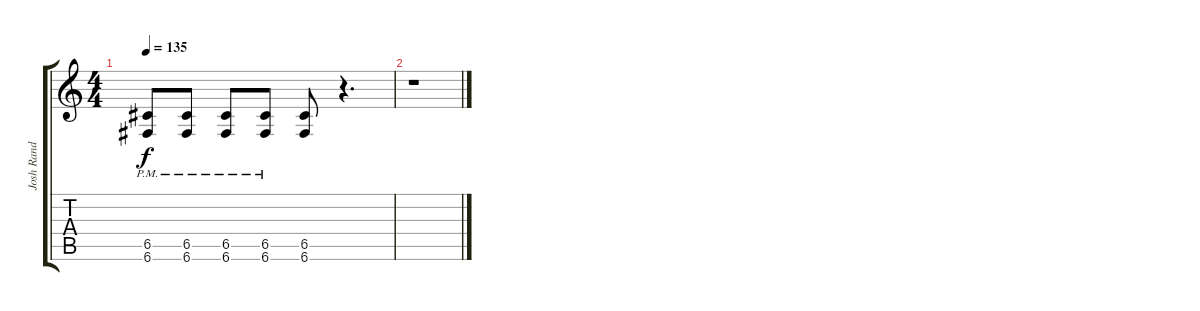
\track ("Josh Rand Lead Guitar" "Josh Rand ") {instrument distortionguitar}
\staff {score tabs}
\tuning (D4 A3 F3 C3 G2 C2) {hide}
\ts (4 4)
\tempo 135
\clef g2
\ks c
(6.5{pm} 6.6{pm}).8{dy f} (6.5{pm} 6.6{pm}).8 (6.5{pm} 6.6{pm}).8 (6.5{pm} 6.6{pm}).8 (6.5 6.6).8 r.4{d} |
r.1
